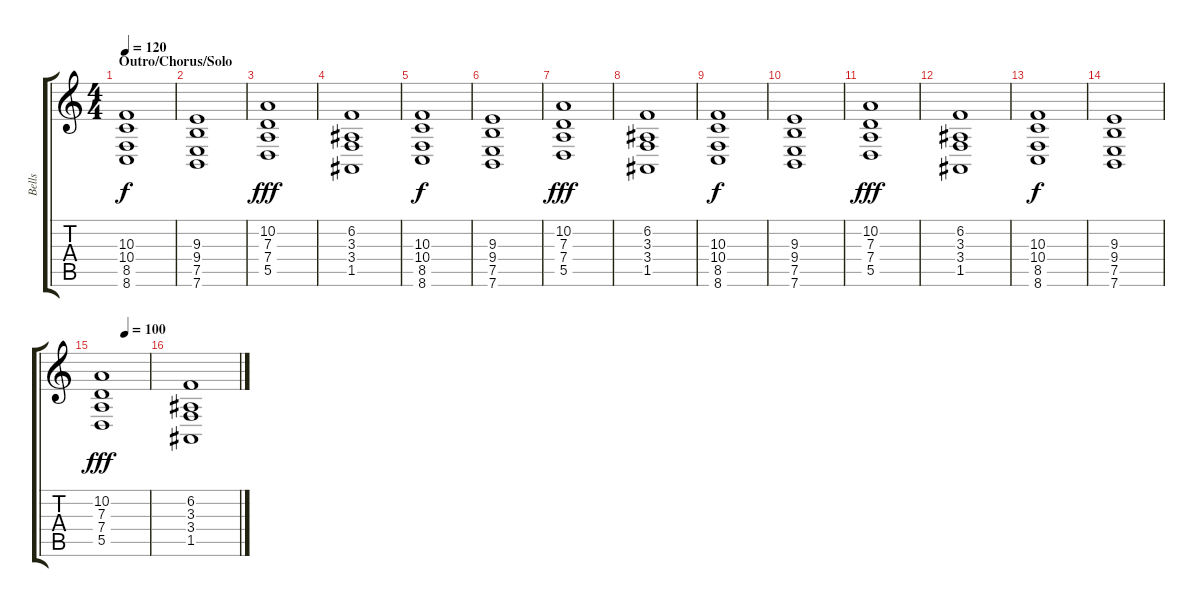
\track ("Bells" "Bells") {instrument tubularbells}
\staff {score tabs}
\tuning (E4 B3 G3 D3 A2 E2) {hide}
\ts (4 4)
\section ("" "Outro/Chorus/Solo")
\tempo 120
\clef g2
\ks c
(10.3 10.4 8.5 8.6).1{dy f} |
(9.3 9.4 7.5 7.6).1 |
(10.2 7.3 7.4 5.5).1{dy fff} |
(6.2 3.3 3.4 1.5).1 |
(10.3 10.4 8.5 8.6).1{dy f} |
(9.3 9.4 7.5 7.6).1 |
(10.2 7.3 7.4 5.5).1{dy fff} |
(6.2 3.3 3.4 1.5).1 |
(10.3 10.4 8.5 8.6).1{dy f} |
(9.3 9.4 7.5 7.6).1 |
(10.2 7.3 7.4 5.5).1{dy fff} |
(6.2 3.3 3.4 1.5).1 |
(10.3 10.4 8.5 8.6).1{dy f} |
(9.3 9.4 7.5 7.6).1 |
\tempo (100 0.5)
(10.2 7.3 7.4 5.5).1{dy fff} |
(6.2 3.3 3.4 1.5).1{volume 2}
